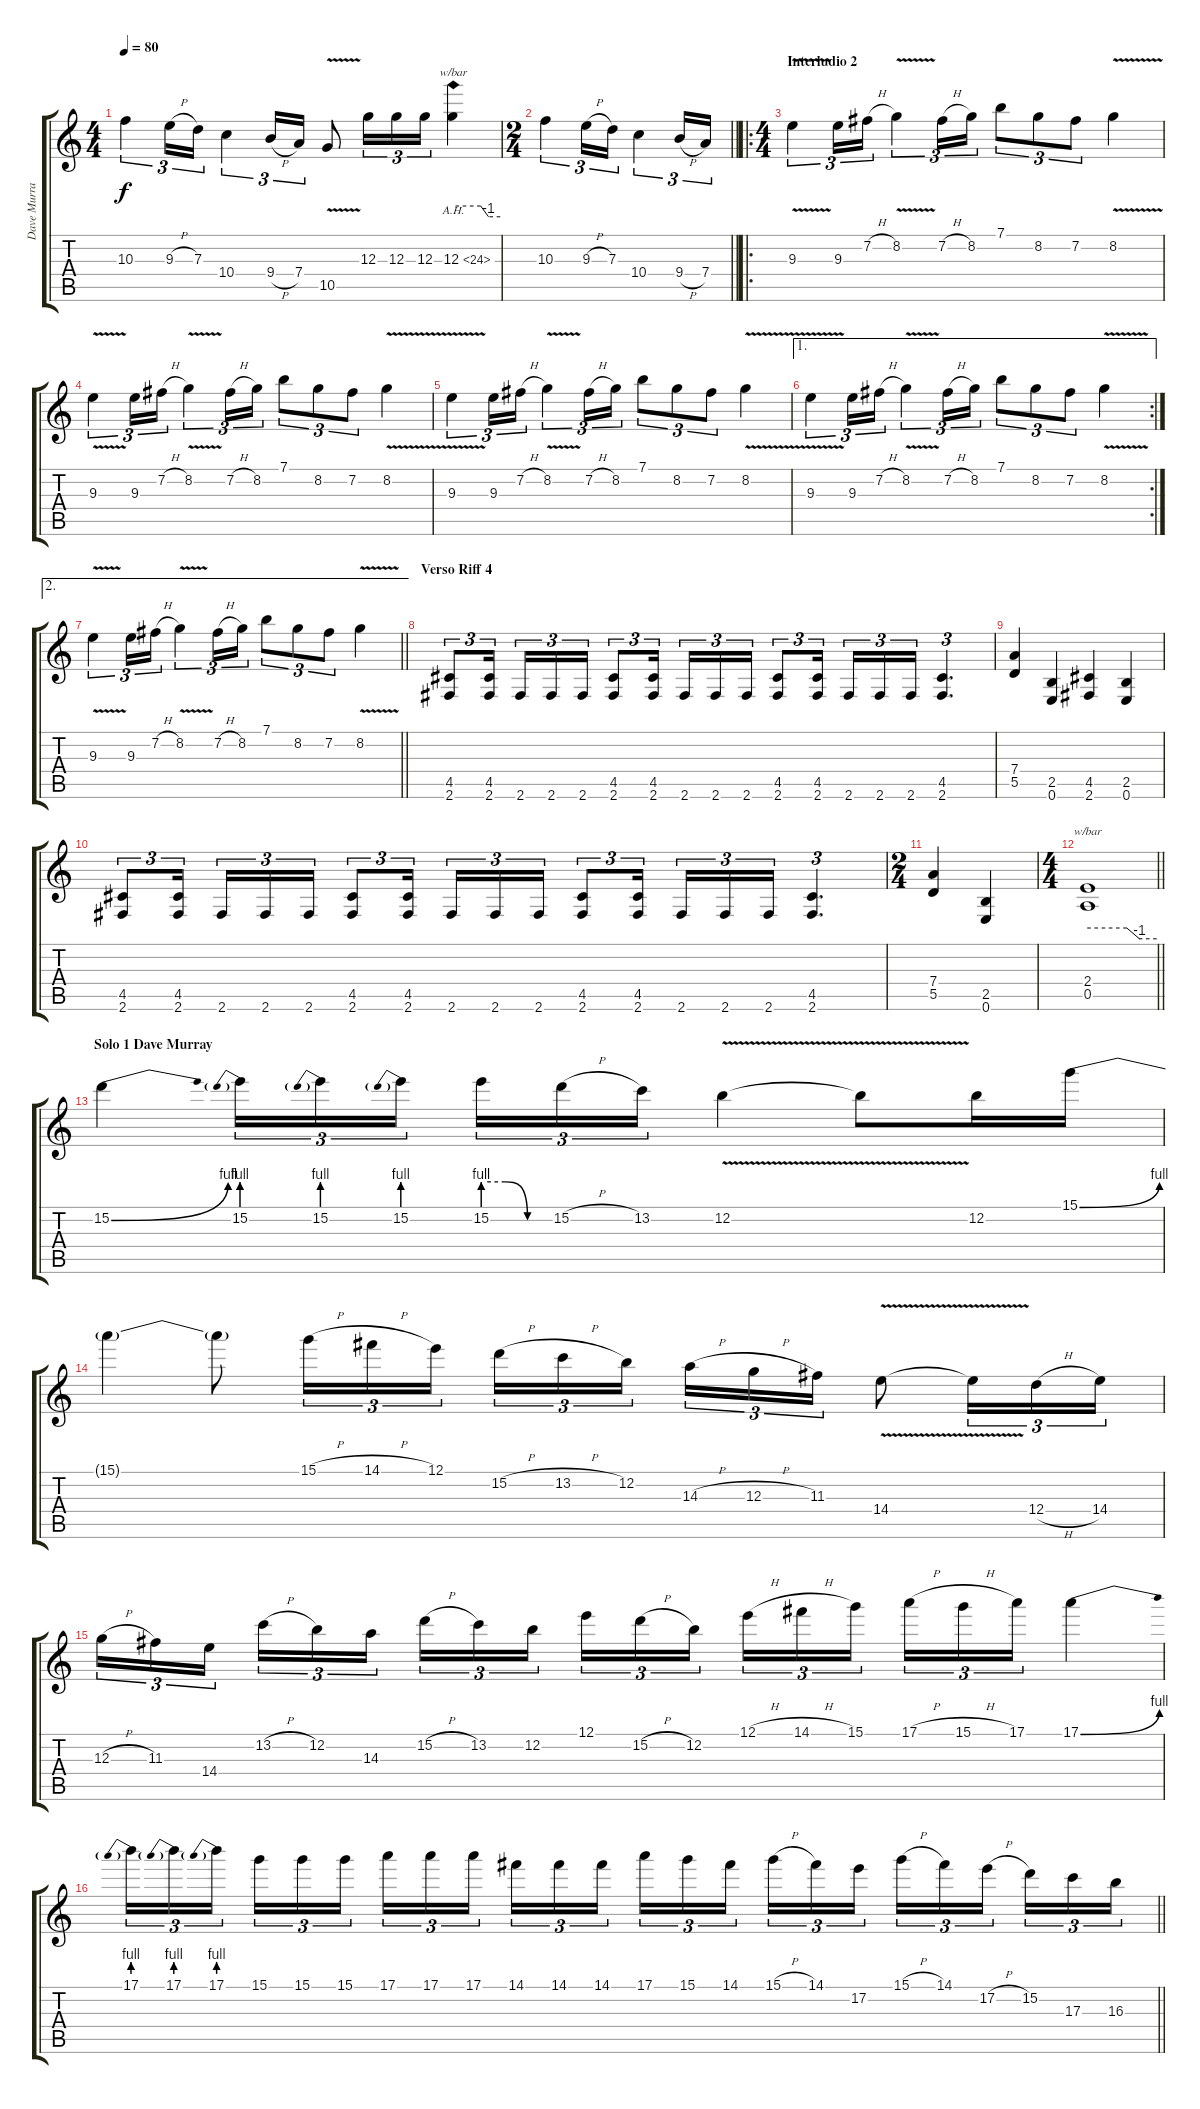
\track ("Dave Murray" "Dave Murra") {instrument overdrivenguitar}
\staff {score tabs}
\tuning (E4 B3 G3 D3 A2 E2) {hide}
\ts (4 4)
\tempo 80
\clef g2
\ks c
10.3.4{tu (3 2) dy f} 9.3{h}.16{tu (3 2)} 7.3.16{tu (3 2)} 10.4.4{tu (3 2)} 9.4{h}.16{tu (3 2)} 7.4.16{tu (3 2)} 10.5{v}.8 12.3.16{tu (3 2)} 12.3.16{tu (3 2)} 12.3.16{tu (3 2)} 12.3{ah 12}.4{tbe (custom default 0 0 35 0 45 -4 60 -4)} |
\ts (2 4)
\barLineRight lightlight
10.3.4{tu (3 2)} 9.3{h}.16{tu (3 2)} 7.3.16{tu (3 2)} 10.4.4{tu (3 2)} 9.4{h}.16{tu (3 2)} 7.4.16{tu (3 2)} |
\ro
\ts (4 4)
\section ("" "Interludio 2")
9.3{v}.4{tu (3 2)} 9.3.16{tu (3 2)} 7.2{h}.16{tu (3 2)} 8.2{v}.4{tu (3 2)} 7.2{h}.16{tu (3 2)} 8.2.16{tu (3 2)} 7.1.8{tu (3 2)} 8.2.8{tu (3 2)} 7.2.8{tu (3 2)} 8.2{v}.4 |
9.3{v}.4{tu (3 2)} 9.3.16{tu (3 2)} 7.2{h}.16{tu (3 2)} 8.2{v}.4{tu (3 2)} 7.2{h}.16{tu (3 2)} 8.2.16{tu (3 2)} 7.1.8{tu (3 2)} 8.2.8{tu (3 2)} 7.2.8{tu (3 2)} 8.2{v}.4 |
9.3{v}.4{tu (3 2)} 9.3.16{tu (3 2)} 7.2{h}.16{tu (3 2)} 8.2{v}.4{tu (3 2)} 7.2{h}.16{tu (3 2)} 8.2.16{tu (3 2)} 7.1.8{tu (3 2)} 8.2.8{tu (3 2)} 7.2.8{tu (3 2)} 8.2{v}.4 |
\ae 1
\rc 2
9.3{v}.4{tu (3 2)} 9.3.16{tu (3 2)} 7.2{h}.16{tu (3 2)} 8.2{v}.4{tu (3 2)} 7.2{h}.16{tu (3 2)} 8.2.16{tu (3 2)} 7.1.8{tu (3 2)} 8.2.8{tu (3 2)} 7.2.8{tu (3 2)} 8.2{v}.4 |
\ae 2
\barLineRight lightlight
9.3{v}.4{tu (3 2)} 9.3.16{tu (3 2)} 7.2{h}.16{tu (3 2)} 8.2{v}.4{tu (3 2)} 7.2{h}.16{tu (3 2)} 8.2.16{tu (3 2)} 7.1.8{tu (3 2)} 8.2.8{tu (3 2)} 7.2.8{tu (3 2)} 8.2{v}.4 |
\section ("" "Verso Riff 4")
(4.5 2.6).8{tu (3 2) volume 11} (4.5 2.6).16{tu (3 2) beam splitsecondary} 2.6.16{tu (3 2)} 2.6.16{tu (3 2)} 2.6.16{tu (3 2)} (4.5 2.6).8{tu (3 2)} (4.5 2.6).16{tu (3 2) beam splitsecondary} 2.6.16{tu (3 2)} 2.6.16{tu (3 2)} 2.6.16{tu (3 2)} (4.5 2.6).8{tu (3 2)} (4.5 2.6).16{tu (3 2) beam splitsecondary} 2.6.16{tu (3 2)} 2.6.16{tu (3 2)} 2.6.16{tu (3 2)} (4.5 2.6).4{d tu (3 2)} |
(7.4 5.5).4 (2.5 0.6).4 (4.5 2.6).4 (2.5 0.6).4 |
(4.5 2.6).8{tu (3 2)} (4.5 2.6).16{tu (3 2) beam splitsecondary} 2.6.16{tu (3 2)} 2.6.16{tu (3 2)} 2.6.16{tu (3 2)} (4.5 2.6).8{tu (3 2)} (4.5 2.6).16{tu (3 2) beam splitsecondary} 2.6.16{tu (3 2)} 2.6.16{tu (3 2)} 2.6.16{tu (3 2)} (4.5 2.6).8{tu (3 2)} (4.5 2.6).16{tu (3 2) beam splitsecondary} 2.6.16{tu (3 2)} 2.6.16{tu (3 2)} 2.6.16{tu (3 2)} (4.5 2.6).4{d tu (3 2)} |
\ts (2 4)
(7.4 5.5).4 (2.5 0.6).4 |
\ts (4 4)
\barLineRight lightlight
(2.4 0.5).1{tbe (custom default 0 0 34 0 45 -4 60 -4)} |
\section ("" "Solo 1 Dave Murray")
15.2{be (bend 0 0 60 4)}.4{volume 16} 15.2{be (prebend 0 4 60 4)}.16{tu (3 2)} 15.2{be (prebend 0 4 60 4)}.16{tu (3 2)} 15.2{be (prebend 0 4 60 4)}.16{tu (3 2) beam splitsecondary} 15.2{be (custom 0 4 20 4 40 0 60 0)}.16{tu (3 2)} 15.2{h}.16{tu (3 2)} 13.2.16{tu (3 2)} 12.2{v}.4 12.2{t}.8 12.2.16 15.1{be (bend 0 0 60 4)}.16 |
15.1{t}.4 15.1{t}.8 15.1{h}.16{tu (3 2)} 14.1{h}.16{tu (3 2)} 12.1.16{tu (3 2)} 15.2{h}.16{tu (3 2)} 13.2{h}.16{tu (3 2)} 12.2.16{tu (3 2) beam splitsecondary} 14.3{h}.16{tu (3 2)} 12.3{h}.16{tu (3 2)} 11.3.16{tu (3 2)} 14.4{v}.8 14.4{t}.16{tu (3 2)} 12.4{h}.16{tu (3 2)} 14.4.16{tu (3 2)} |
12.3{h}.16{tu (3 2)} 11.3.16{tu (3 2)} 14.4.16{tu (3 2) beam splitsecondary} 13.2{h}.16{tu (3 2)} 12.2.16{tu (3 2)} 14.3.16{tu (3 2)} 15.2{h}.16{tu (3 2)} 13.2.16{tu (3 2)} 12.2.16{tu (3 2) beam splitsecondary} 12.1.16{tu (3 2)} 15.2{h}.16{tu (3 2)} 12.2.16{tu (3 2)} 12.1{h}.16{tu (3 2)} 14.1{h}.16{tu (3 2)} 15.1.16{tu (3 2) beam splitsecondary} 17.1{h}.16{tu (3 2)} 15.1{h}.16{tu (3 2)} 17.1.16{tu (3 2)} 17.1{be (bend 0 0 60 4)}.4 |
\barLineRight lightlight
17.1{be (prebend 0 4 60 4)}.16{tu (3 2)} 17.1{be (prebend 0 4 60 4)}.16{tu (3 2)} 17.1{be (prebend 0 4 60 4)}.16{tu (3 2) beam splitsecondary} 15.1.16{tu (3 2)} 15.1.16{tu (3 2)} 15.1.16{tu (3 2)} 17.1.16{tu (3 2)} 17.1.16{tu (3 2)} 17.1.16{tu (3 2) beam splitsecondary} 14.1.16{tu (3 2)} 14.1.16{tu (3 2)} 14.1.16{tu (3 2)} 17.1.16{tu (3 2)} 15.1.16{tu (3 2)} 14.1.16{tu (3 2) beam splitsecondary} 15.1{h}.16{tu (3 2)} 14.1.16{tu (3 2)} 17.2.16{tu (3 2)} 15.1{h}.16{tu (3 2)} 14.1.16{tu (3 2)} 17.2{h}.16{tu (3 2) beam splitsecondary} 15.2.16{tu (3 2)} 17.3.16{tu (3 2)} 16.3.16{tu (3 2)}
